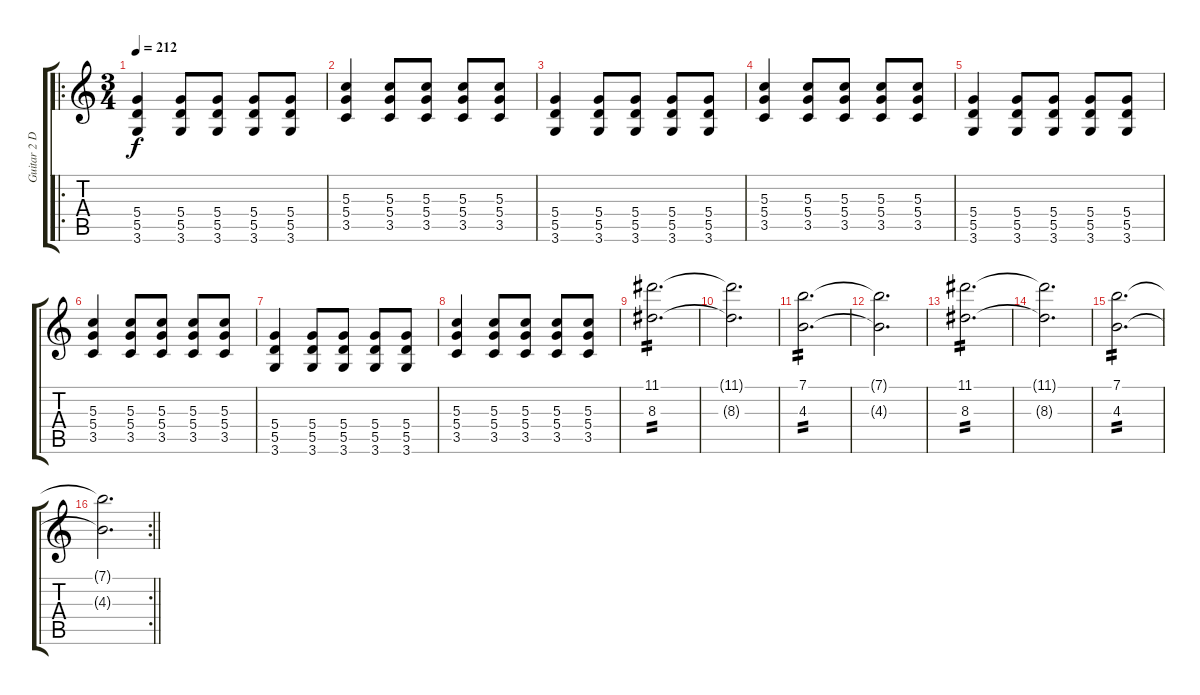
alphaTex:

\track ("Guitar 2 D" "Guitar 2 D") {instrument overdrivenguitar}
\staff {score tabs}
\tuning (E4 B3 G3 D3 A2 E2) {hide}
\ro
\ts (3 4)
\tempo 212
\clef g2
\ks c
(5.4 5.5 3.6).4{dy f} (5.4 5.5 3.6).8 (5.4 5.5 3.6).8 (5.4 5.5 3.6).8 (5.4 5.5 3.6).8 |
(5.3 5.4 3.5).4 (5.3 5.4 3.5).8 (5.3 5.4 3.5).8 (5.3 5.4 3.5).8 (5.3 5.4 3.5).8 |
(5.4 5.5 3.6).4 (5.4 5.5 3.6).8 (5.4 5.5 3.6).8 (5.4 5.5 3.6).8 (5.4 5.5 3.6).8 |
(5.3 5.4 3.5).4 (5.3 5.4 3.5).8 (5.3 5.4 3.5).8 (5.3 5.4 3.5).8 (5.3 5.4 3.5).8 |
(5.4 5.5 3.6).4 (5.4 5.5 3.6).8 (5.4 5.5 3.6).8 (5.4 5.5 3.6).8 (5.4 5.5 3.6).8 |
(5.3 5.4 3.5).4 (5.3 5.4 3.5).8 (5.3 5.4 3.5).8 (5.3 5.4 3.5).8 (5.3 5.4 3.5).8 |
(5.4 5.5 3.6).4 (5.4 5.5 3.6).8 (5.4 5.5 3.6).8 (5.4 5.5 3.6).8 (5.4 5.5 3.6).8 |
(5.3 5.4 3.5).4 (5.3 5.4 3.5).8 (5.3 5.4 3.5).8 (5.3 5.4 3.5).8 (5.3 5.4 3.5).8 |
(11.1 8.3).2{d tp 2} |
(11.1{t} 8.3{t}).2{d} |
(7.1 4.3).2{d tp 2} |
(7.1{t} 4.3{t}).2{d} |
(11.1 8.3).2{d tp 2} |
(11.1{t} 8.3{t}).2{d} |
(7.1 4.3).2{d tp 2} |
\rc 2
\barLineRight lightlight
(7.1{t} 4.3{t}).2{d}
